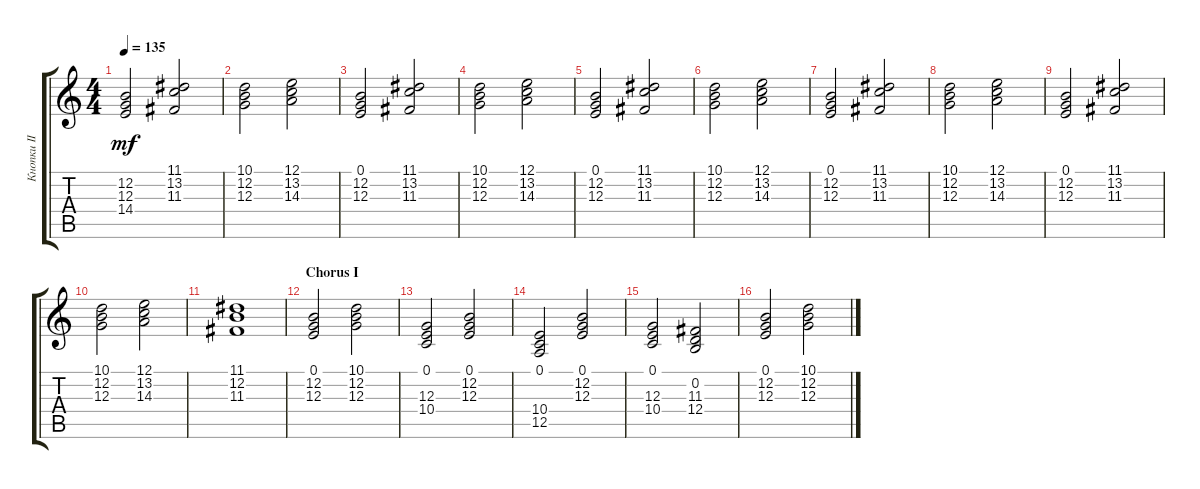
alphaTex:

\track ("Кнопки II" "Кнопки II") {instrument choiraahs}
\staff {score tabs}
\tuning (E4 B3 G3 D3 A2 E2) {hide}
\ts (4 4)
\tempo 135
\clef g2
\ks c
(12.2 12.3 14.4).2{dy mf} (11.1 13.2 11.3).2 |
(10.1 12.2 12.3).2 (12.1 13.2 14.3).2 |
(0.1 12.2 12.3).2 (11.1 13.2 11.3).2 |
(10.1 12.2 12.3).2 (12.1 13.2 14.3).2 |
(0.1 12.2 12.3).2 (11.1 13.2 11.3).2 |
(10.1 12.2 12.3).2 (12.1 13.2 14.3).2 |
(0.1 12.2 12.3).2 (11.1 13.2 11.3).2 |
(10.1 12.2 12.3).2 (12.1 13.2 14.3).2 |
(0.1 12.2 12.3).2 (11.1 13.2 11.3).2 |
(10.1 12.2 12.3).2 (12.1 13.2 14.3).2 |
(11.1 12.2 11.3).1 |
\section ("" "Chorus I")
(0.1 12.2 12.3).2 (10.1 12.2 12.3).2 |
(0.1 12.3 10.4).2 (0.1 12.2 12.3).2 |
(0.1 10.4 12.5).2 (0.1 12.2 12.3).2 |
(0.1 12.3 10.4).2 (0.2 11.3 12.4).2 |
(0.1 12.2 12.3).2 (10.1 12.2 12.3).2
